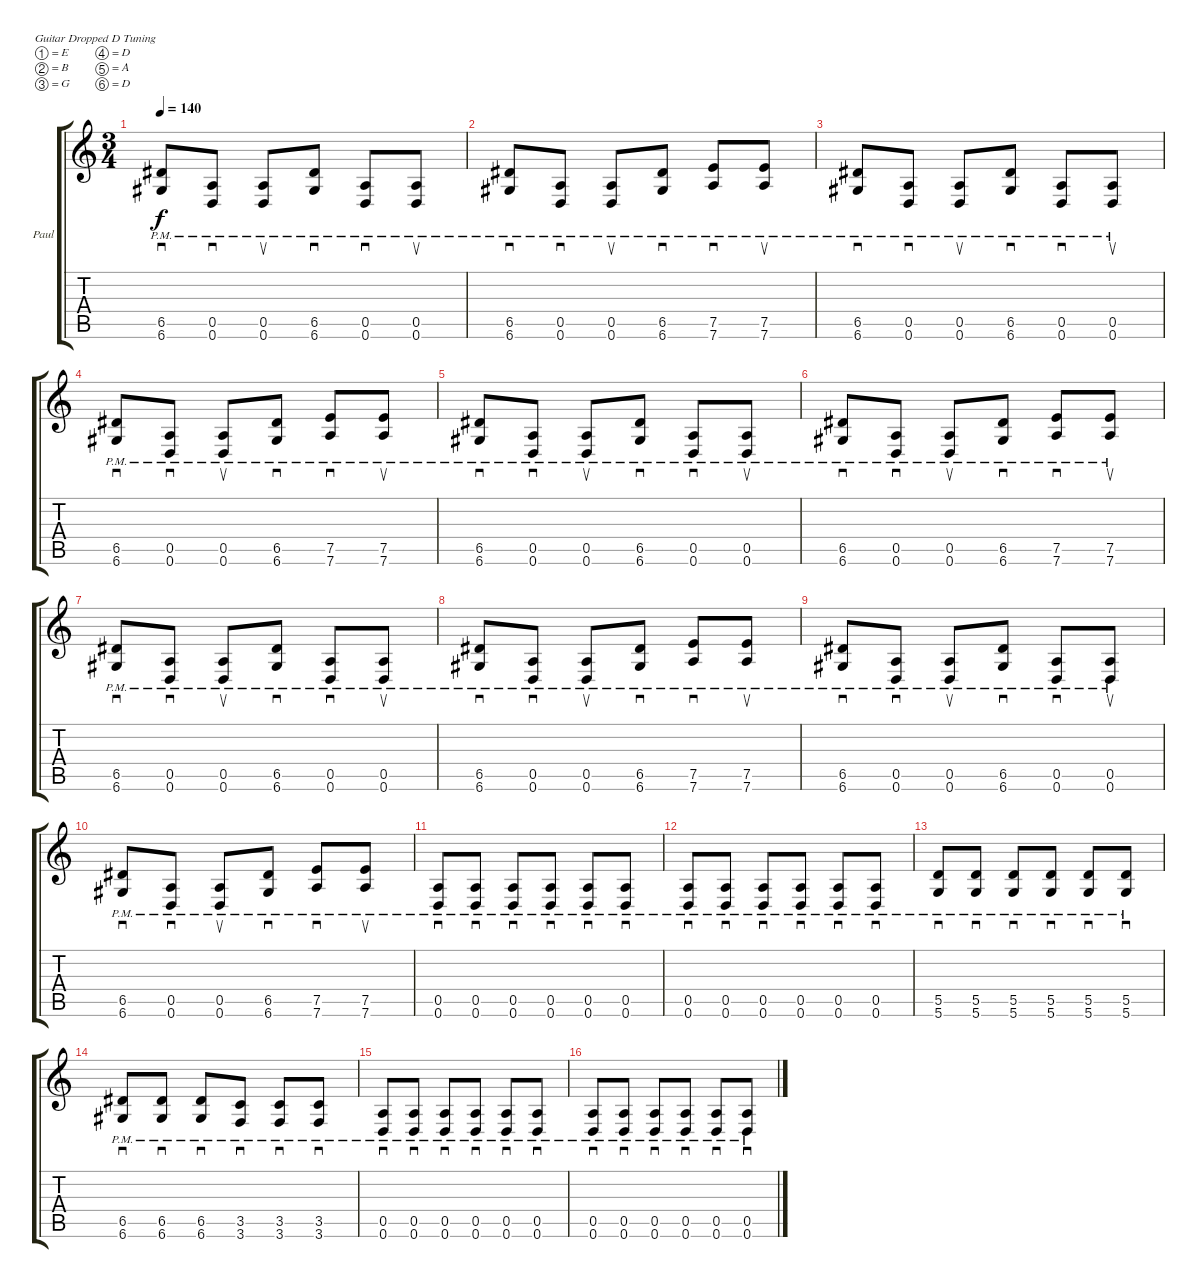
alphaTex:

\bracketExtendMode groupsimilarinstruments
\firstSystemTrackNameOrientation horizontal
\otherSystemsTrackNameOrientation horizontal
\track ("Paul Landers" "Paul") {instrument overdrivenguitar}
\staff {score tabs}
\tuning (E4 B3 G3 D3 A2 D2)
\ts (3 4)
\tempo 140
\clef g2
\ks c
(6.5{pm} 6.6{pm}).8{sd dy f} (0.5{pm} 0.6{pm}).8{sd} (0.5{pm} 0.6{pm}).8{su} (6.5{pm} 6.6{pm}).8{sd} (0.5{pm} 0.6{pm}).8{sd} (0.5{pm} 0.6{pm}).8{su} |
(6.5{pm} 6.6{pm}).8{sd} (0.5{pm} 0.6{pm}).8{sd} (0.5{pm} 0.6{pm}).8{su} (6.5{pm} 6.6{pm}).8{sd} (7.5{pm} 7.6{pm}).8{sd} (7.5{pm} 7.6{pm}).8{su} |
(6.5{pm} 6.6{pm}).8{sd} (0.5{pm} 0.6{pm}).8{sd} (0.5{pm} 0.6{pm}).8{su} (6.5{pm} 6.6{pm}).8{sd} (0.5{pm} 0.6{pm}).8{sd} (0.5{pm} 0.6{pm}).8{su} |
(6.5{pm} 6.6{pm}).8{sd} (0.5{pm} 0.6{pm}).8{sd} (0.5{pm} 0.6{pm}).8{su} (6.5{pm} 6.6{pm}).8{sd} (7.5{pm} 7.6{pm}).8{sd} (7.5{pm} 7.6{pm}).8{su} |
(6.5{pm} 6.6{pm}).8{sd} (0.5{pm} 0.6{pm}).8{sd} (0.5{pm} 0.6{pm}).8{su} (6.5{pm} 6.6{pm}).8{sd} (0.5{pm} 0.6{pm}).8{sd} (0.5{pm} 0.6{pm}).8{su} |
(6.5{pm} 6.6{pm}).8{sd} (0.5{pm} 0.6{pm}).8{sd} (0.5{pm} 0.6{pm}).8{su} (6.5{pm} 6.6{pm}).8{sd} (7.5{pm} 7.6{pm}).8{sd} (7.5{pm} 7.6{pm}).8{su} |
(6.5{pm} 6.6{pm}).8{sd} (0.5{pm} 0.6{pm}).8{sd} (0.5{pm} 0.6{pm}).8{su} (6.5{pm} 6.6{pm}).8{sd} (0.5{pm} 0.6{pm}).8{sd} (0.5{pm} 0.6{pm}).8{su} |
(6.5{pm} 6.6{pm}).8{sd} (0.5{pm} 0.6{pm}).8{sd} (0.5{pm} 0.6{pm}).8{su} (6.5{pm} 6.6{pm}).8{sd} (7.5{pm} 7.6{pm}).8{sd} (7.5{pm} 7.6{pm}).8{su} |
(6.5{pm} 6.6{pm}).8{sd} (0.5{pm} 0.6{pm}).8{sd} (0.5{pm} 0.6{pm}).8{su} (6.5{pm} 6.6{pm}).8{sd} (0.5{pm} 0.6{pm}).8{sd} (0.5{pm} 0.6{pm}).8{su} |
(6.5{pm} 6.6{pm}).8{sd} (0.5{pm} 0.6{pm}).8{sd} (0.5{pm} 0.6{pm}).8{su} (6.5{pm} 6.6{pm}).8{sd} (7.5{pm} 7.6{pm}).8{sd} (7.5{pm} 7.6{pm}).8{su} |
(0.5{pm} 0.6{pm}).8{sd} (0.5{pm} 0.6{pm}).8{sd} (0.5{pm} 0.6{pm}).8{sd} (0.5{pm} 0.6{pm}).8{sd} (0.5{pm} 0.6{pm}).8{sd} (0.5{pm} 0.6{pm}).8{sd} |
(0.5{pm} 0.6{pm}).8{sd} (0.5{pm} 0.6{pm}).8{sd} (0.5{pm} 0.6{pm}).8{sd} (0.5{pm} 0.6{pm}).8{sd} (0.5{pm} 0.6{pm}).8{sd} (0.5{pm} 0.6{pm}).8{sd} |
(5.5{pm} 5.6{pm}).8{sd} (5.5{pm} 5.6{pm}).8{sd} (5.5{pm} 5.6{pm}).8{sd} (5.5{pm} 5.6{pm}).8{sd} (5.5{pm} 5.6{pm}).8{sd} (5.5{pm} 5.6{pm}).8{sd} |
(6.5{pm} 6.6{pm}).8{sd} (6.5{pm} 6.6{pm}).8{sd} (6.5{pm} 6.6{pm}).8{sd} (3.5{pm} 3.6{pm}).8{sd} (3.5{pm} 3.6{pm}).8{sd} (3.5{pm} 3.6{pm}).8{sd} |
(0.5{pm} 0.6{pm}).8{sd} (0.5{pm} 0.6{pm}).8{sd} (0.5{pm} 0.6{pm}).8{sd} (0.5{pm} 0.6{pm}).8{sd} (0.5{pm} 0.6{pm}).8{sd} (0.5{pm} 0.6{pm}).8{sd} |
(0.5{pm} 0.6{pm}).8{sd} (0.5{pm} 0.6{pm}).8{sd} (0.5{pm} 0.6{pm}).8{sd} (0.5{pm} 0.6{pm}).8{sd} (0.5{pm} 0.6{pm}).8{sd} (0.5{pm} 0.6{pm}).8{sd}
